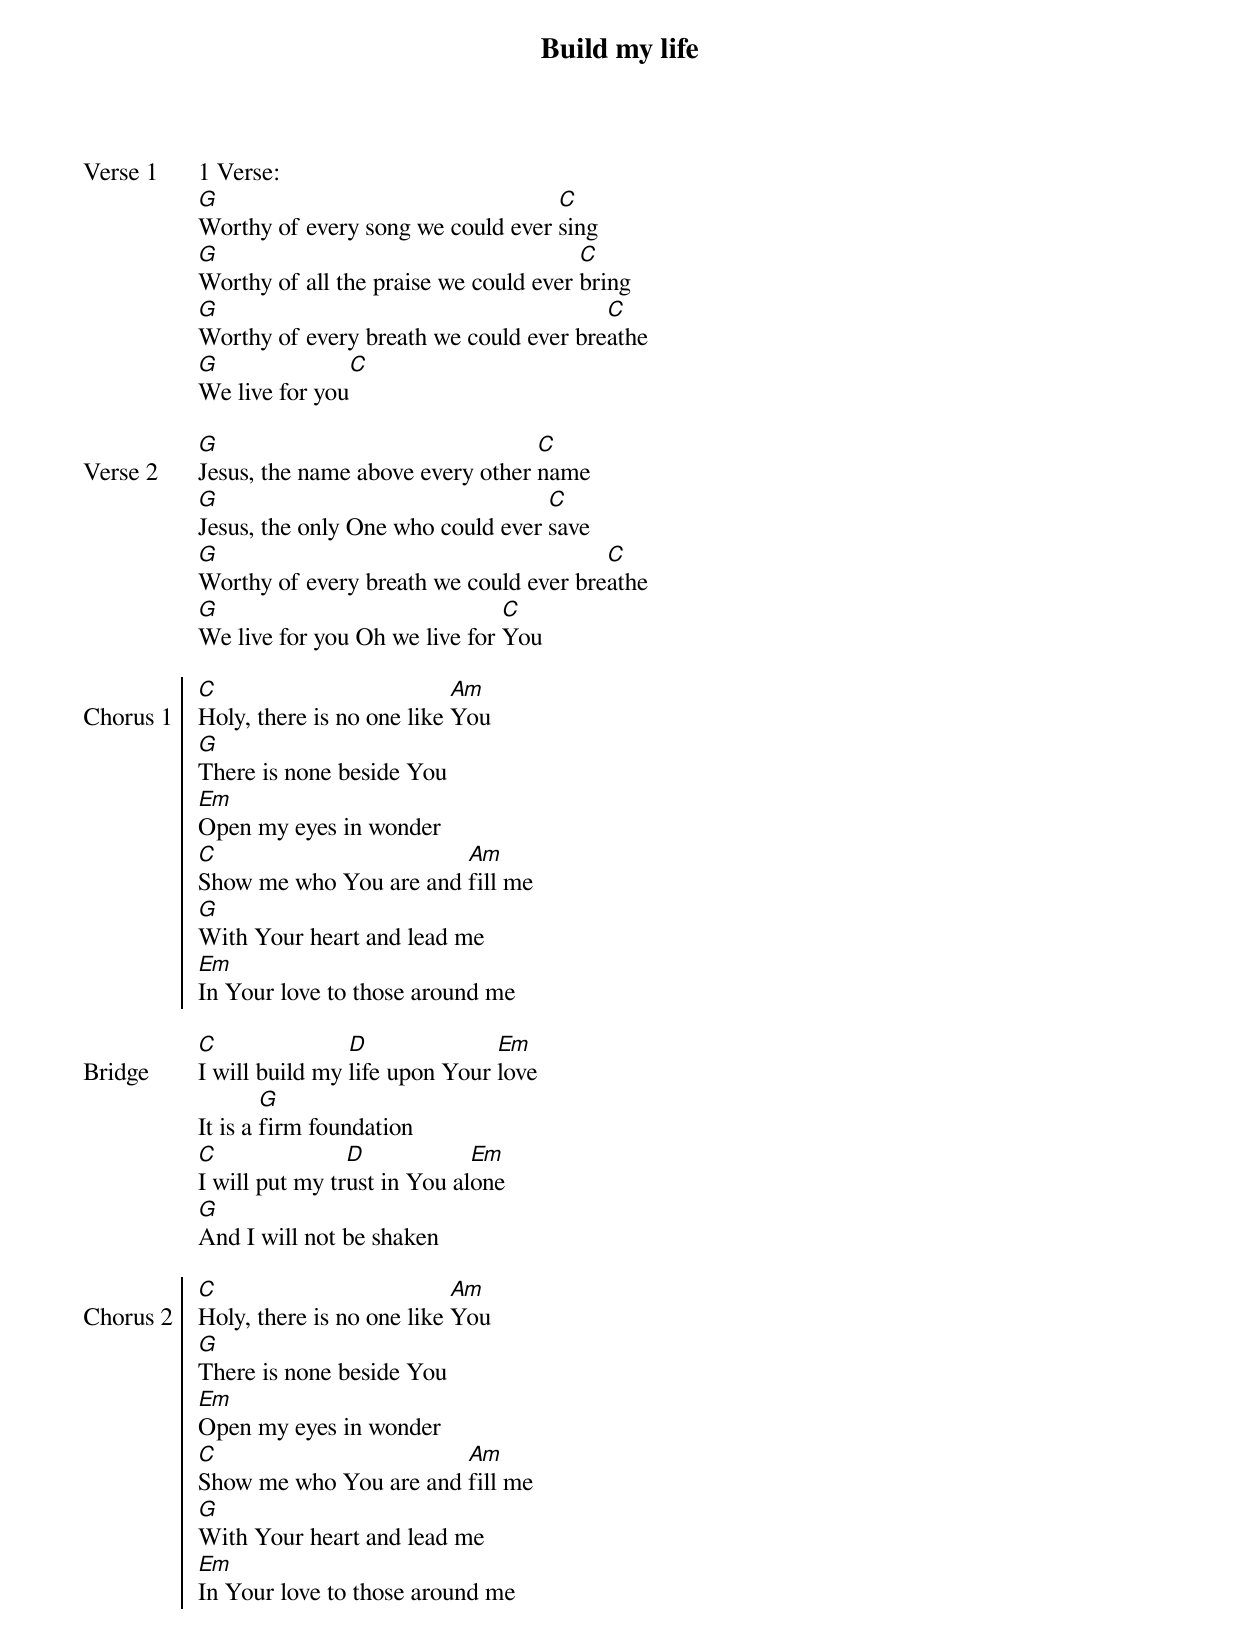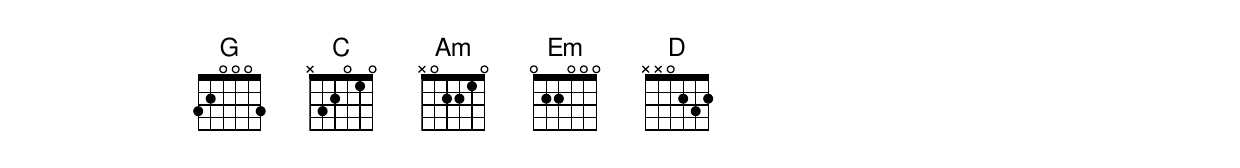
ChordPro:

{title: Build my life}
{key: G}
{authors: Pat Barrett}
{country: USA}
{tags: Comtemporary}
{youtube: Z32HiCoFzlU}

{sov Verse 1}
1 Verse:
[G]Worthy of every song we could ever [C]sing
[G]Worthy of all the praise we could ever [C]bring
[G]Worthy of every breath we could ever bre[C]athe
[G]We live for you[C]

{eov}
{sov Verse 2}
[G]Jesus, the name above every other [C]name
[G]Jesus, the only One who could ever [C]save
[G]Worthy of every breath we could ever bre[C]athe
[G]We live for you Oh we live for [C]You

{eov}
{soc Chorus 1}
[C]Holy, there is no one like [Am]You
[G]There is none beside You
[Em]Open my eyes in wonder
[C]Show me who You are and [Am]fill me
[G]With Your heart and lead me
[Em]In Your love to those around me

{eoc}
{sob Bridge}
[C]I will build my [D]life upon Your [Em]love
It is a [G]firm foundation
[C]I will put my tr[D]ust in You al[Em]one
[G]And I will not be shaken

{eob}
{soc Chorus 2}
[C]Holy, there is no one like [Am]You
[G]There is none beside You
[Em]Open my eyes in wonder
[C]Show me who You are and [Am]fill me
[G]With Your heart and lead me
[Em]In Your love to those around me
{eoc}
